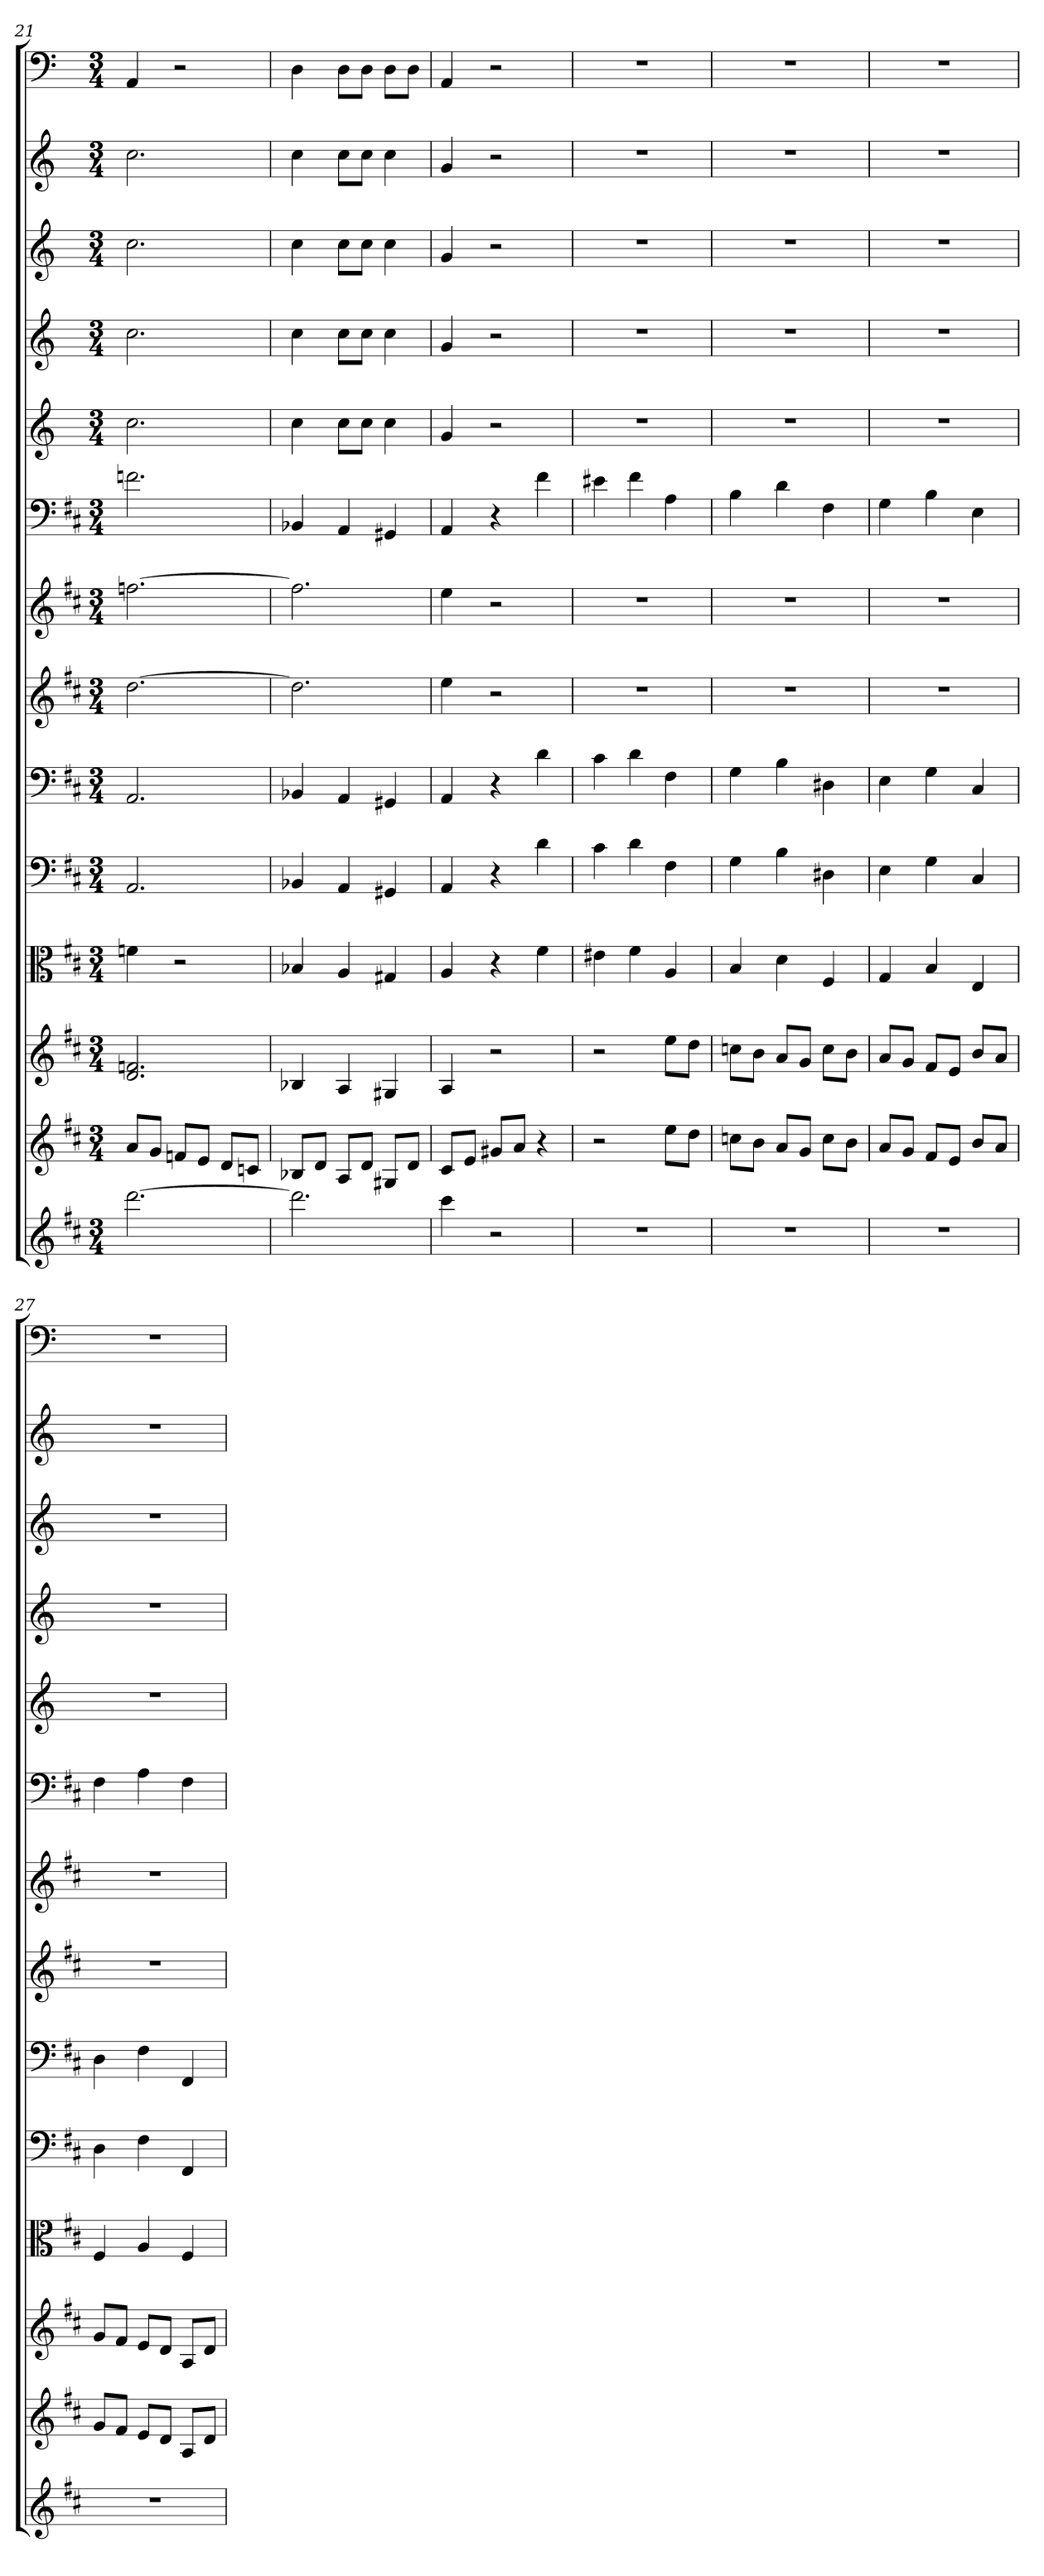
**kern	**kern	**kern	**kern	**kern	**kern	**kern	**kern	**kern	**kern	**kern	**kern	**kern	**kern
*part14	*part13	*part12	*part11	*part10	*part9	*part8	*part7	*part6	*part5	*part4	*part3	*part2	*part1
*staff14	*staff13	*staff12	*staff11	*staff10	*staff9	*staff8	*staff7	*staff6	*staff5	*staff4	*staff3	*staff2	*staff1
*	*	*	*clefC3	*clefF4	*clefF4	*	*	*clefF4	*	*	*	*	*clefF4
*k[f#c#]	*k[f#c#]	*k[f#c#]	*k[f#c#]	*k[f#c#]	*k[f#c#]	*k[f#c#]	*k[f#c#]	*k[f#c#]	*k[]	*k[]	*k[]	*k[]	*k[]
*M3/4	*M3/4	*M3/4	*M3/4	*M3/4	*M3/4	*M3/4	*M3/4	*M3/4	*M3/4	*M3/4	*M3/4	*M3/4	*M3/4
=21	=21	=21	=21	=21	=21	=21	=21	=21	=21	=21	=21	=21	=21
[2.ddd	8aL	2.d 2.fn	4fn	2.AA	2.AA	[2.dd	[2.ffn	2.fn	2.cc	2.cc	2.cc	2.cc	4AA
.	8gJ	.	.	.	.	.	.	.	.	.	.	.	.
.	8fnL	.	2r	.	.	.	.	.	.	.	.	.	2r
.	8eJ	.	.	.	.	.	.	.	.	.	.	.	.
.	8dL	.	.	.	.	.	.	.	.	.	.	.	.
.	8cnJ	.	.	.	.	.	.	.	.	.	.	.	.
=22	=22	=22	=22	=22	=22	=22	=22	=22	=22	=22	=22	=22	=22
2.ddd]	8B-XL	4B-X	4B-X	4BB-X	4BB-X	2.dd]	2.ff]	4BB-X	4cc	4cc	4cc	4cc	4D
.	8dJ	.	.	.	.	.	.	.	.	.	.	.	.
.	8AL	4A	4A	4AA	4AA	.	.	4AA	8ccL	8ccL	8ccL	8ccL	8D\L
.	8dJ	.	.	.	.	.	.	.	8ccJ	8ccJ	8ccJ	8ccJ	8D\J
.	8G#XL	4G#X	4G#X	4GG#X	4GG#X	.	.	4GG#X	4cc	4cc	4cc	4cc	8D\L
.	8dJ	.	.	.	.	.	.	.	.	.	.	.	8D\J
=23	=23	=23	=23	=23	=23	=23	=23	=23	=23	=23	=23	=23	=23
4ccc#	8c#L	4A	4A	4AA	4AA	4ee	4ee	4AA	4g	4g	4g	4g	4AA
.	8eJ	.	.	.	.	.	.	.	.	.	.	.	.
2r	8g#XL	2r	4r	4r	4r	2r	2r	4r	2r	2r	2r	2r	2r
.	8aJ	.	.	.	.	.	.	.	.	.	.	.	.
.	4r	.	4f#	4d	4d	.	.	4f#	.	.	.	.	.
=24	=24	=24	=24	=24	=24	=24	=24	=24	=24	=24	=24	=24	=24
2.r	2r	2r	4e#X	4c#	4c#	2.r	2.r	4e#X	2.r	2.r	2.r	2.r	2.r
.	.	.	4f#	4d	4d	.	.	4f#	.	.	.	.	.
.	8eeL	8eeL	4A	4F#	4F#	.	.	4A	.	.	.	.	.
.	8ddJ	8ddJ	.	.	.	.	.	.	.	.	.	.	.
=25	=25	=25	=25	=25	=25	=25	=25	=25	=25	=25	=25	=25	=25
2.r	8ccnL	8ccnL	4B	4G	4G	2.r	2.r	4B	2.r	2.r	2.r	2.r	2.r
.	8bJ	8bJ	.	.	.	.	.	.	.	.	.	.	.
.	8aL	8aL	4d	4B	4B	.	.	4d	.	.	.	.	.
.	8gJ	8gJ	.	.	.	.	.	.	.	.	.	.	.
.	8ccL	8ccL	4F#	4D#X	4D#X	.	.	4F#	.	.	.	.	.
.	8bJ	8bJ	.	.	.	.	.	.	.	.	.	.	.
=26	=26	=26	=26	=26	=26	=26	=26	=26	=26	=26	=26	=26	=26
2.r	8aL	8aL	4G	4E	4E	2.r	2.r	4G	2.r	2.r	2.r	2.r	2.r
.	8gJ	8gJ	.	.	.	.	.	.	.	.	.	.	.
.	8f#L	8f#L	4B	4G	4G	.	.	4B	.	.	.	.	.
.	8eJ	8eJ	.	.	.	.	.	.	.	.	.	.	.
.	8bL	8bL	4E	4C#	4C#	.	.	4E	.	.	.	.	.
.	8aJ	8aJ	.	.	.	.	.	.	.	.	.	.	.
=27	=27	=27	=27	=27	=27	=27	=27	=27	=27	=27	=27	=27	=27
2.r	8gL	8gL	4F#	4D	4D	2.r	2.r	4F#	2.r	2.r	2.r	2.r	2.r
.	8f#J	8f#J	.	.	.	.	.	.	.	.	.	.	.
.	8eL	8eL	4A	4F#	4F#	.	.	4A	.	.	.	.	.
.	8dJ	8dJ	.	.	.	.	.	.	.	.	.	.	.
.	8AL	8AL	4F#	4FF#	4FF#	.	.	4F#	.	.	.	.	.
.	8dJ	8dJ	.	.	.	.	.	.	.	.	.	.	.
=	=	=	=	=	=	=	=	=	=	=	=	=	=
*-	*-	*-	*-	*-	*-	*-	*-	*-	*-	*-	*-	*-	*-
